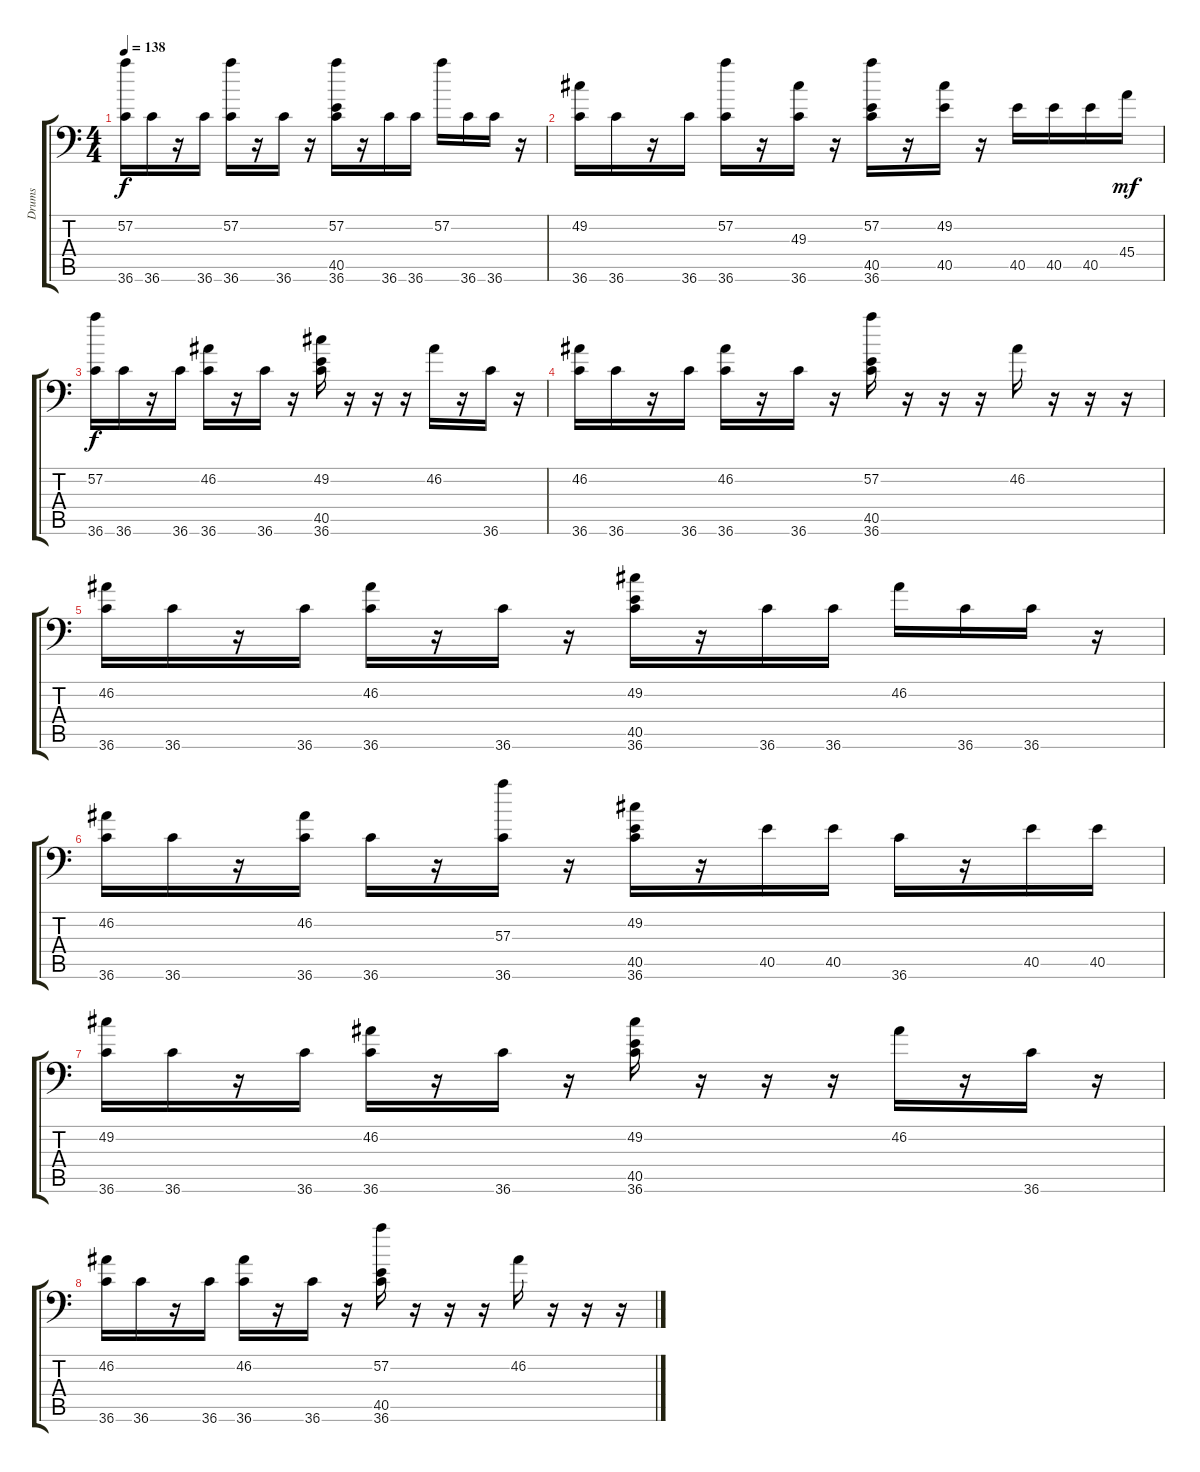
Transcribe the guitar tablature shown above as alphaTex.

\track ("Drums" "Drums") {instrument acousticgrandpiano}
\staff {score tabs}
\tuning (C-1 C-1 C-1 C-1 C-1 C-1) {hide}
\ts (4 4)
\tempo 138
\clef f4
\ks c
(57.2 36.6).16{dy f} 36.6.16 r.16 36.6.16 (57.2 36.6).16 r.16 36.6.16 r.16 (57.2 40.5 36.6).16 r.16 36.6.16 36.6.16 57.2.16 36.6.16 36.6.16 r.16 |
(49.2 36.6).16 36.6.16 r.16 36.6.16 (57.2 36.6).16 r.16 (49.3 36.6).16 r.16 (57.2 40.5 36.6).16 r.16 (49.2 40.5).16 r.16 40.5.16 40.5.16 40.5.16 45.4.16{dy mf} |
(57.2 36.6).16{dy f} 36.6.16 r.16 36.6.16 (46.2 36.6).16 r.16 36.6.16 r.16 (49.2 40.5 36.6).16 r.16 r.16 r.16 46.2.16 r.16 36.6.16 r.16 |
(46.2 36.6).16 36.6.16 r.16 36.6.16 (46.2 36.6).16 r.16 36.6.16 r.16 (57.2 40.5 36.6).16 r.16 r.16 r.16 46.2.16 r.16 r.16 r.16 |
(46.2 36.6).16 36.6.16 r.16 36.6.16 (46.2 36.6).16 r.16 36.6.16 r.16 (49.2 40.5 36.6).16 r.16 36.6.16 36.6.16 46.2.16 36.6.16 36.6.16 r.16 |
(46.2 36.6).16 36.6.16 r.16 (46.2 36.6).16 36.6.16 r.16 (57.3 36.6).16 r.16 (49.2 40.5 36.6).16 r.16 40.5.16 40.5.16 36.6.16 r.16 40.5.16 40.5.16 |
(49.2 36.6).16 36.6.16 r.16 36.6.16 (46.2 36.6).16 r.16 36.6.16 r.16 (49.2 40.5 36.6).16 r.16 r.16 r.16 46.2.16 r.16 36.6.16 r.16 |
(46.2 36.6).16 36.6.16 r.16 36.6.16 (46.2 36.6).16 r.16 36.6.16 r.16 (57.2 40.5 36.6).16 r.16 r.16 r.16 46.2.16 r.16 r.16 r.16
